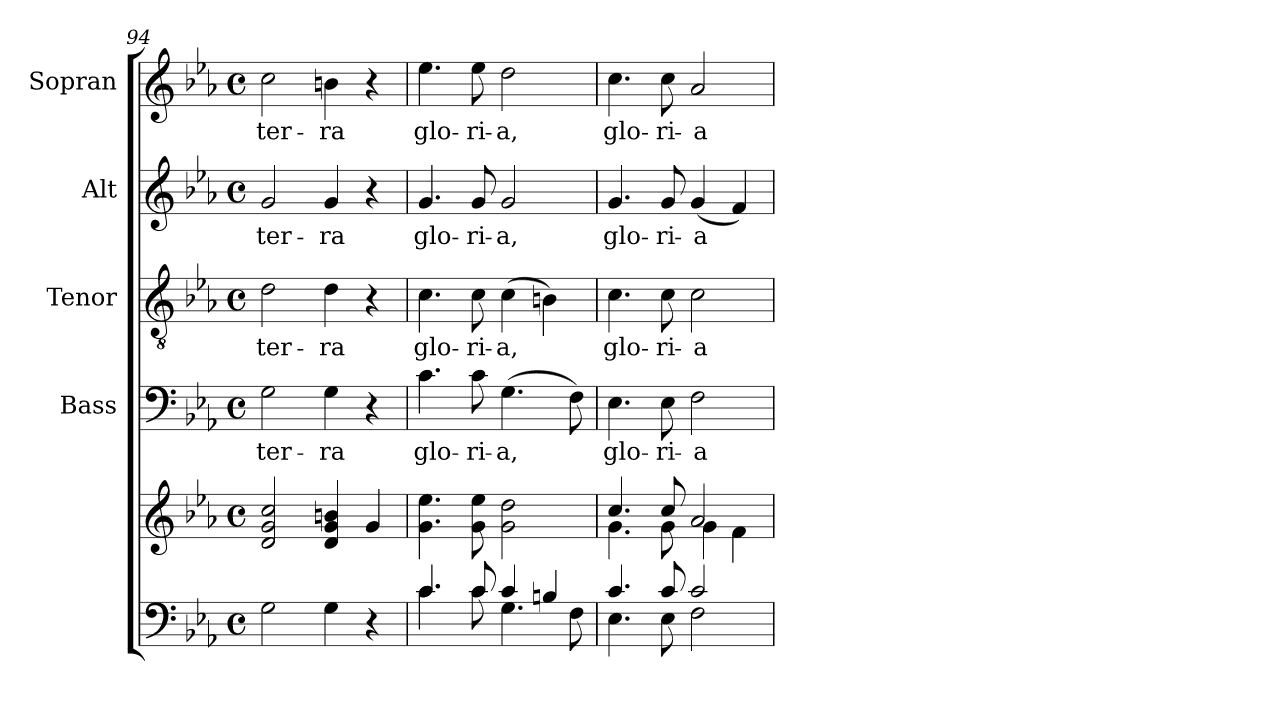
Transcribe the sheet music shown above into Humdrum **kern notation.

**kern	**kern	**kern	**text	**kern	**text	**kern	**text	**kern	**text
*part5	*part5	*part4	*part4	*part3	*part3	*part2	*part2	*part1	*part1
*staff6	*staff5	*staff4	*staff4	*staff3	*staff3	*staff2	*staff2	*staff1	*staff1
*	*	*I"Bass	*	*I"Tenor	*	*I"Alt	*	*I"Sopran	*
*	*	*I'B.	*	*I'T.	*	*I'A.	*	*I'S.	*
*clefF4	*clefG2	*clefF4	*	*clefGv2	*	*clefG2	*	*clefG2	*
*k[b-e-a-]	*k[b-e-a-]	*k[b-e-a-]	*	*k[b-e-a-]	*	*k[b-e-a-]	*	*k[b-e-a-]	*
*E-:	*E-:	*E-:	*	*E-:	*	*E-:	*	*E-:	*
*M4/4	*M4/4	*M4/4	*	*M4/4	*	*M4/4	*	*M4/4	*
*met(c)	*met(c)	*met(c)	*	*met(c)	*	*met(c)	*	*met(c)	*
=94	=94	=94	=94	=94	=94	=94	=94	=94	=94
!	!	!	!LO:LY:b	!	!LO:LY:b	!	!LO:LY:b	!	!LO:LY:b
2G\	2d/ 2g/ 2cc/	2G\	ter-	2d\	ter-	2g/	ter-	2cc\	ter-
!	!	!	!LO:LY:b	!	!LO:LY:b	!	!LO:LY:b	!	!LO:LY:b
4G\	4d/ 4g/ 4bn/	4G\	-ra	4d\	-ra	4g/	-ra	4bn\	-ra
4r	4g/	4r	.	4r	.	4r	.	4r	.
=95	=95	=95	=95	=95	=95	=95	=95	=95	=95
*^	*	*	*	*	*	*	*	*	*
!	!	!	!	!LO:LY:b	!	!LO:LY:b	!	!LO:LY:b	!	!LO:LY:b
4.c/	4.c\	4.g\ 4.ee-\	4.c\	glo-	4.c\	glo-	4.g/	glo-	4.ee-\	glo-
!	!	!	!	!LO:LY:b	!	!LO:LY:b	!	!LO:LY:b	!	!LO:LY:b
8c/	8c\	8g\ 8ee-\	8c\	-ri-	8c\	-ri-	8g/	-ri-	8ee-\	-ri-
!	!	!	!	!LO:LY:b	!	!LO:LY:b	!	!LO:LY:b	!	!LO:LY:b
4c/	4.G\	2g\ 2dd\	(>4.G\	-a,	(>4c\	-a,	2g/	-a,	2dd\	-a,
4Bn/	.	.	.	.	4Bn\)	.	.	.	.	.
.	8F\	.	8F\)	.	.	.	.	.	.	.
!!LO:PB:g=z
=96	=96	=96	=96	=96	=96	=96	=96	=96	=96	=96
*	*	*^	*	*	*	*	*	*	*	*
!	!	!	!	!	!LO:LY:b	!	!LO:LY:b	!	!LO:LY:b	!	!LO:LY:b
4.c/	4.E-\	4.cc/	4.g\	4.E-\	glo-	4.c\	glo-	4.g/	glo-	4.cc\	glo-
!	!	!	!	!	!LO:LY:b	!	!LO:LY:b	!	!LO:LY:b	!	!LO:LY:b
8c/	8E-\	8cc/	8g\	8E-\	-ri-	8c\	-ri-	8g/	-ri-	8cc\	-ri-
!	!	!	!	!	!LO:LY:b	!	!LO:LY:b	!	!LO:LY:b	!	!LO:LY:b
2c/	2F\	2a-/	4g\	2F\	-a	2c\	-a	(<4g/	-a	2a-/	-a
.	.	.	4f\	.	.	.	.	4f/)	.	.	.
*v	*v	*	*	*	*	*	*	*	*	*	*
*	*v	*v	*	*	*	*	*	*	*	*
=	=	=	=	=	=	=	=	=	=
*-	*-	*-	*-	*-	*-	*-	*-	*-	*-
